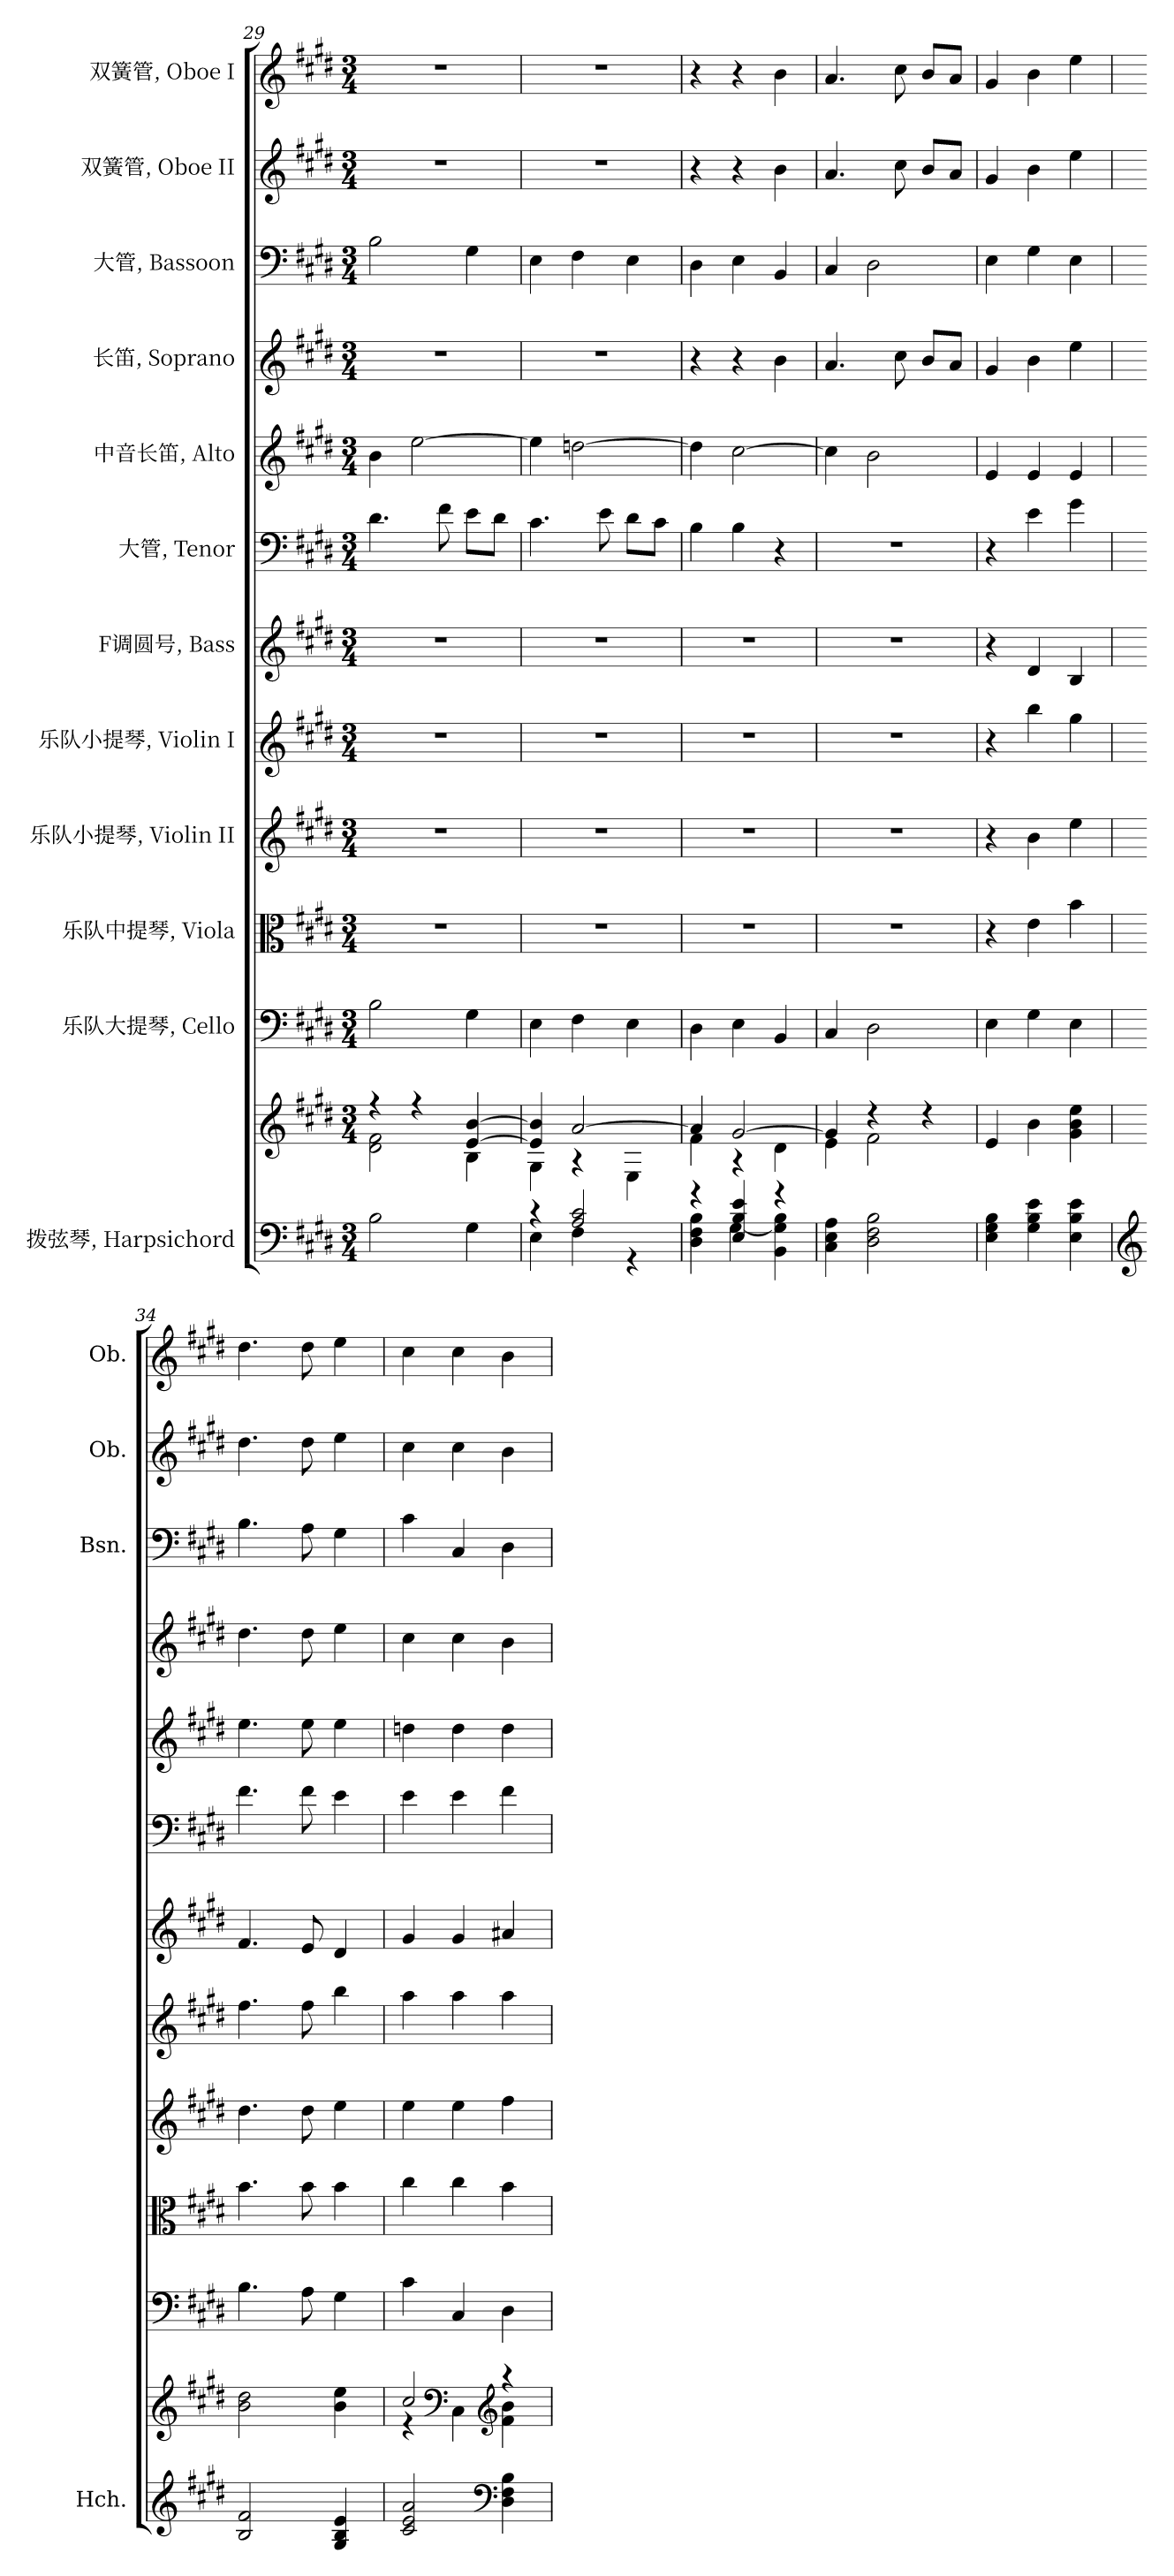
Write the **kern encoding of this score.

**kern	**kern	**kern	**kern	**kern	**kern	**kern	**kern	**kern	**kern	**kern	**kern	**kern
*part12	*part12	*part11	*part10	*part9	*part8	*part7	*part6	*part5	*part4	*part3	*part2	*part1
*staff13	*staff12	*staff11	*staff10	*staff9	*staff8	*staff7	*staff6	*staff5	*staff4	*staff3	*staff2	*staff1
*I"拨弦琴, Harpsichord	*	*I"乐队大提琴, Cello	*I"乐队中提琴, Viola	*I"乐队小提琴, Violin II	*I"乐队小提琴, Violin I	*I"F调圆号, Bass	*I"大管, Tenor	*I"中音长笛, Alto	*I"长笛, Soprano	*I"大管, Bassoon	*I"双簧管, Oboe II	*I"双簧管, Oboe I
*I'Hch.	*	*	*	*	*	*	*	*	*	*I'Bsn.	*I'Ob.	*I'Ob.
*clefF4	*clefG2	*clefF4	*clefC3	*clefG2	*clefG2	*clefG2	*clefF4	*clefG2	*clefG2	*clefF4	*clefG2	*clefG2
*	*	*	*	*	*	*ITrd4c7	*	*ITrd3c5	*	*	*	*
*k[f#c#g#d#]	*k[f#c#g#d#]	*k[f#c#g#d#]	*k[f#c#g#d#]	*k[f#c#g#d#]	*k[f#c#g#d#]	*k[f#c#g#]	*k[f#c#g#d#]	*k[f#c#g#d#a#]	*k[f#c#g#d#]	*k[f#c#g#d#]	*k[f#c#g#d#]	*k[f#c#g#d#]
*M3/4	*M3/4	*M3/4	*M3/4	*M3/4	*M3/4	*M3/4	*M3/4	*M3/4	*M3/4	*M3/4	*M3/4	*M3/4
=29	=29	=29	=29	=29	=29	=29	=29	=29	=29	=29	=29	=29
*	*^	*	*	*	*	*	*	*	*	*	*	*
2B\	4r	2d#\ 2f#\	2B\	2.r	2.r	2.r	2.r	4.d#\	4f#\	2.r	2B\	2.r	2.r
.	4r	.	.	.	.	.	.	.	[2b\	.	.	.	.
.	.	.	.	.	.	.	.	8f#\	.	.	.	.	.
4G#\	[4e/ [4b/	4B\	4G#\	.	.	.	.	8e\L	.	.	4G#\	.	.
.	.	.	.	.	.	.	.	8d#\J	.	.	.	.	.
!!LO:PB:g=z
=30	=30	=30	=30	=30	=30	=30	=30	=30	=30	=30	=30	=30	=30
*^	*	*	*	*	*	*	*	*	*	*	*	*	*
4r	4E\	4e/] 4b/]	4G#\	4E\	2.r	2.r	2.r	2.r	4.c#\	4b\]	2.r	4E\	2.r	2.r
2A/ 2c#/	4F#\	[2a/	4r	4F#\	.	.	.	.	.	[2an\	.	4F#\	.	.
.	.	.	.	.	.	.	.	.	8e\	.	.	.	.	.
.	4r	.	4E\	4E\	.	.	.	.	8d#\L	.	.	4E\	.	.
.	.	.	.	.	.	.	.	.	8c#\J	.	.	.	.	.
=31	=31	=31	=31	=31	=31	=31	=31	=31	=31	=31	=31	=31	=31	=31
4r	4D#\ 4F#\ 4B\	4a/]	4f#\	4D#\	2.r	2.r	2.r	2.r	4B\	4a\]	4r	4D#\	4r	4r
4E/ 4B/ 4e/	[4G#\	[2g#/	4r	4E\	.	.	.	.	4B\	[2g#\	4r	4E\	4r	4r
4r	4BB\ 4G#\] 4B\	.	4d#\	4BB/	.	.	.	.	4r	.	4b\	4BB/	4b\	4b\
*v	*v	*	*	*	*	*	*	*	*	*	*	*	*	*
=32	=32	=32	=32	=32	=32	=32	=32	=32	=32	=32	=32	=32	=32
4C#\ 4E\ 4A\	4g#/]	4e\	4C#/	2.r	2.r	2.r	2.r	2.r	4g#\]	4.a/	4C#/	4.a/	4.a/
2D#\ 2F#\ 2B\	4r	2f#\	2D#\	.	.	.	.	.	2f#\	.	2D#\	.	.
.	.	.	.	.	.	.	.	.	.	8cc#\	.	8cc#\	8cc#\
.	4r	.	.	.	.	.	.	.	.	8b/L	.	8b/L	8b/L
.	.	.	.	.	.	.	.	.	.	8a/J	.	8a/J	8a/J
*	*v	*v	*	*	*	*	*	*	*	*	*	*	*
=33	=33	=33	=33	=33	=33	=33	=33	=33	=33	=33	=33	=33
4E\ 4G#\ 4B\	4e/	4E\	4r	4r	4r	4r	4r	4B/	4g#/	4E\	4g#/	4g#/
4G#\ 4B\ 4e\	4b\	4G#\	4e\	4b\	4bb\	4G#/	4e\	4B/	4b\	4G#\	4b\	4b\
4E\ 4B\ 4e\	4g#\ 4b\ 4ee\	4E\	4b\	4ee\	4gg#\	4E/	4g#\	4B/	4ee\	4E\	4ee\	4ee\
=34	=34	=34	=34	=34	=34	=34	=34	=34	=34	=34	=34	=34
*clefG2	*	*	*	*	*	*	*	*	*	*	*	*
2B/ 2f#/	2b\ 2dd#\	4.B\	4.b\	4.dd#\	4.ff#\	4.B/	4.f#\	4.b\	4.dd#\	4.B\	4.dd#\	4.dd#\
.	.	8A\	8b\	8dd#\	8ff#\	8A/	8f#\	8b\	8dd#\	8A\	8dd#\	8dd#\
4G#/ 4B/ 4e/	4b\ 4ee\	4G#\	4b\	4ee\	4bb\	4G#/	4e\	4b\	4ee\	4G#\	4ee\	4ee\
=35	=35	=35	=35	=35	=35	=35	=35	=35	=35	=35	=35	=35
*	*^	*	*	*	*	*	*	*	*	*	*	*
2c#/ 2e/ 2a/	2cc#/	4r	4c#\	4cc#\	4ee\	4aa\	4c#/	4e\	4an\	4cc#\	4c#\	4cc#\	4cc#\
*	*clefF4	*	*	*	*	*	*	*	*	*	*	*	*
.	.	4C#\	4C#/	4cc#\	4ee\	4aa\	4c#/	4e\	4a\	4cc#\	4C#/	4cc#\	4cc#\
*clefF4	*clefG2	*	*	*	*	*	*	*	*	*	*	*	*
4D#\ 4F#\ 4B\	4r	4f#\ 4b\	4D#\	4b\	4ff#\	4aa\	4d#X/	4f#\	4a\	4b\	4D#\	4b\	4b\
*	*v	*v	*	*	*	*	*	*	*	*	*	*	*
=	=	=	=	=	=	=	=	=	=	=	=	=
*-	*-	*-	*-	*-	*-	*-	*-	*-	*-	*-	*-	*-
